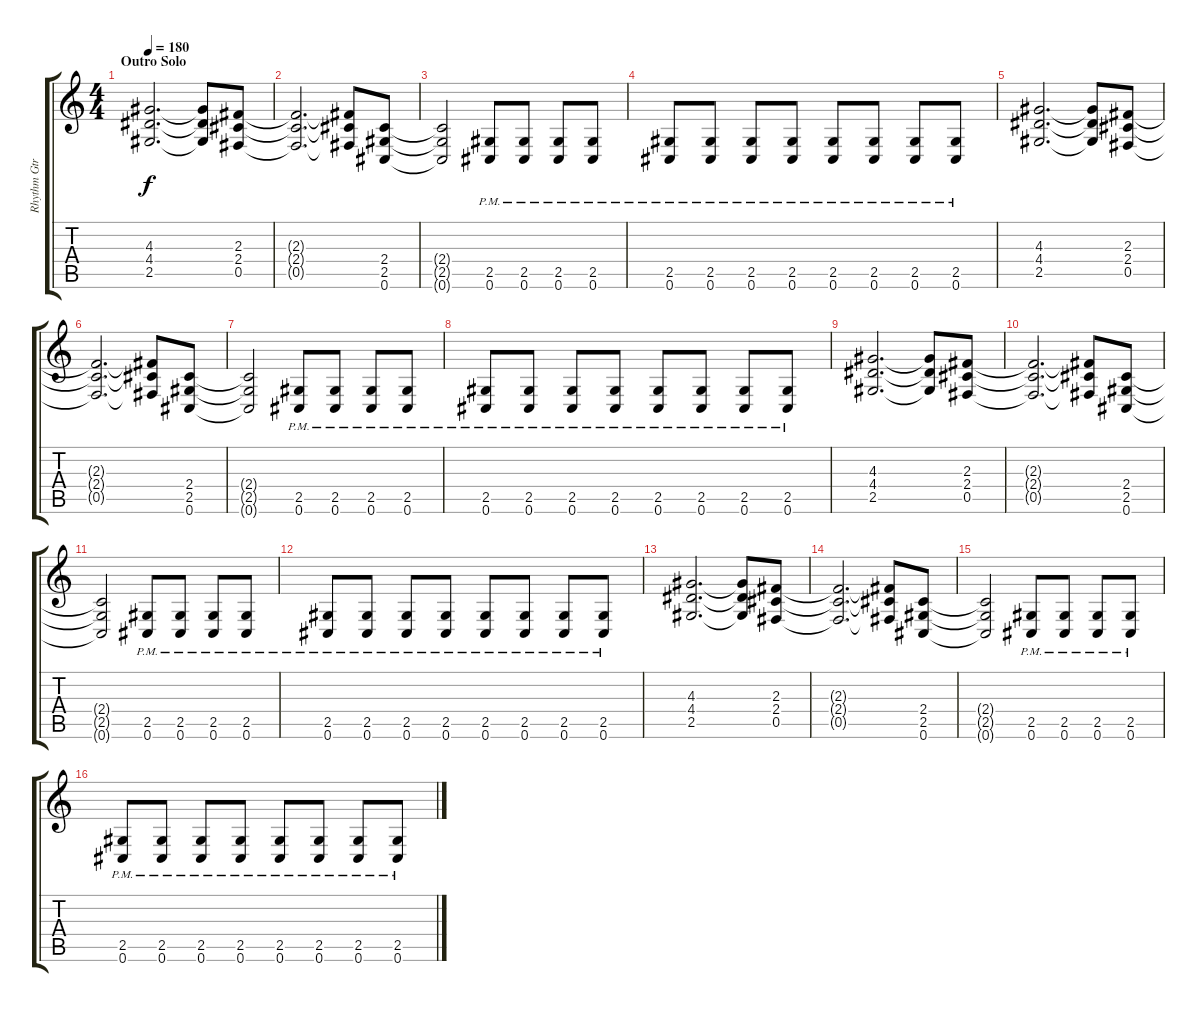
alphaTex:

\track ("Rhythm Gtr" "Rhythm Gtr") {instrument acousticguitarsteel}
\staff {score tabs}
\tuning (Db4 Ab3 E3 B2 Gb2 Db2) {hide}
\ts (4 4)
\section ("" "Outro Solo")
\tempo 180
\clef g2
\ks c
(4.3 4.4 2.5).2{d dy f volume 10 instrument overdrivenguitar} (4.3{t} 4.4{t} 2.5{t}).8 (2.3 2.4 0.5).8 |
(2.3{t} 2.4{t} 0.5{t}).2{d} (2.3{t} 2.4{t} 0.5{t}).8 (2.4 2.5 0.6).8 |
(2.4{t} 2.5{t} 0.6{t}).2 (2.5 0.6{pm}).8 (2.5 0.6{pm}).8 (2.5 0.6{pm}).8 (2.5 0.6{pm}).8 |
(2.5 0.6{pm}).8 (2.5 0.6{pm}).8 (2.5 0.6{pm}).8 (2.5 0.6{pm}).8 (2.5 0.6{pm}).8 (2.5 0.6{pm}).8 (2.5 0.6{pm}).8 (2.5 0.6{pm}).8 |
(4.3 4.4 2.5).2{d} (4.3{t} 4.4{t} 2.5{t}).8 (2.3 2.4 0.5).8 |
(2.3{t} 2.4{t} 0.5{t}).2{d} (2.3{t} 2.4{t} 0.5{t}).8 (2.4 2.5 0.6).8 |
(2.4{t} 2.5{t} 0.6{t}).2 (2.5 0.6{pm}).8 (2.5 0.6{pm}).8 (2.5 0.6{pm}).8 (2.5 0.6{pm}).8 |
(2.5 0.6{pm}).8 (2.5 0.6{pm}).8 (2.5 0.6{pm}).8 (2.5 0.6{pm}).8 (2.5 0.6{pm}).8 (2.5 0.6{pm}).8 (2.5 0.6{pm}).8 (2.5 0.6{pm}).8 |
(4.3 4.4 2.5).2{d} (4.3{t} 4.4{t} 2.5{t}).8 (2.3 2.4 0.5).8 |
(2.3{t} 2.4{t} 0.5{t}).2{d} (2.3{t} 2.4{t} 0.5{t}).8 (2.4 2.5 0.6).8 |
(2.4{t} 2.5{t} 0.6{t}).2 (2.5 0.6{pm}).8 (2.5 0.6{pm}).8 (2.5 0.6{pm}).8 (2.5 0.6{pm}).8 |
(2.5 0.6{pm}).8 (2.5 0.6{pm}).8 (2.5 0.6{pm}).8 (2.5 0.6{pm}).8 (2.5 0.6{pm}).8 (2.5 0.6{pm}).8 (2.5 0.6{pm}).8 (2.5 0.6{pm}).8 |
(4.3 4.4 2.5).2{d} (4.3{t} 4.4{t} 2.5{t}).8 (2.3 2.4 0.5).8 |
(2.3{t} 2.4{t} 0.5{t}).2{d} (2.3{t} 2.4{t} 0.5{t}).8 (2.4 2.5 0.6).8 |
(2.4{t} 2.5{t} 0.6{t}).2 (2.5 0.6{pm}).8 (2.5 0.6{pm}).8 (2.5 0.6{pm}).8 (2.5 0.6{pm}).8 |
(2.5 0.6{pm}).8 (2.5 0.6{pm}).8 (2.5 0.6{pm}).8 (2.5 0.6{pm}).8 (2.5 0.6{pm}).8 (2.5 0.6{pm}).8 (2.5 0.6{pm}).8 (2.5 0.6{pm}).8
